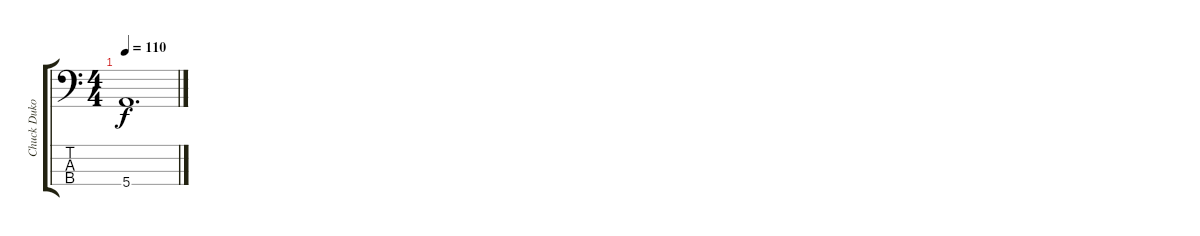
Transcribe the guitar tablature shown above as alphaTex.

\track ("Chuck Dukowski" "Chuck Duko") {instrument electricbassfinger}
\staff {score tabs}
\tuning (G2 D2 A1 E1) {hide}
\ts (4 4)
\tempo 110
\clef f4
\ks c
5.4{t}.1{d dy f}
